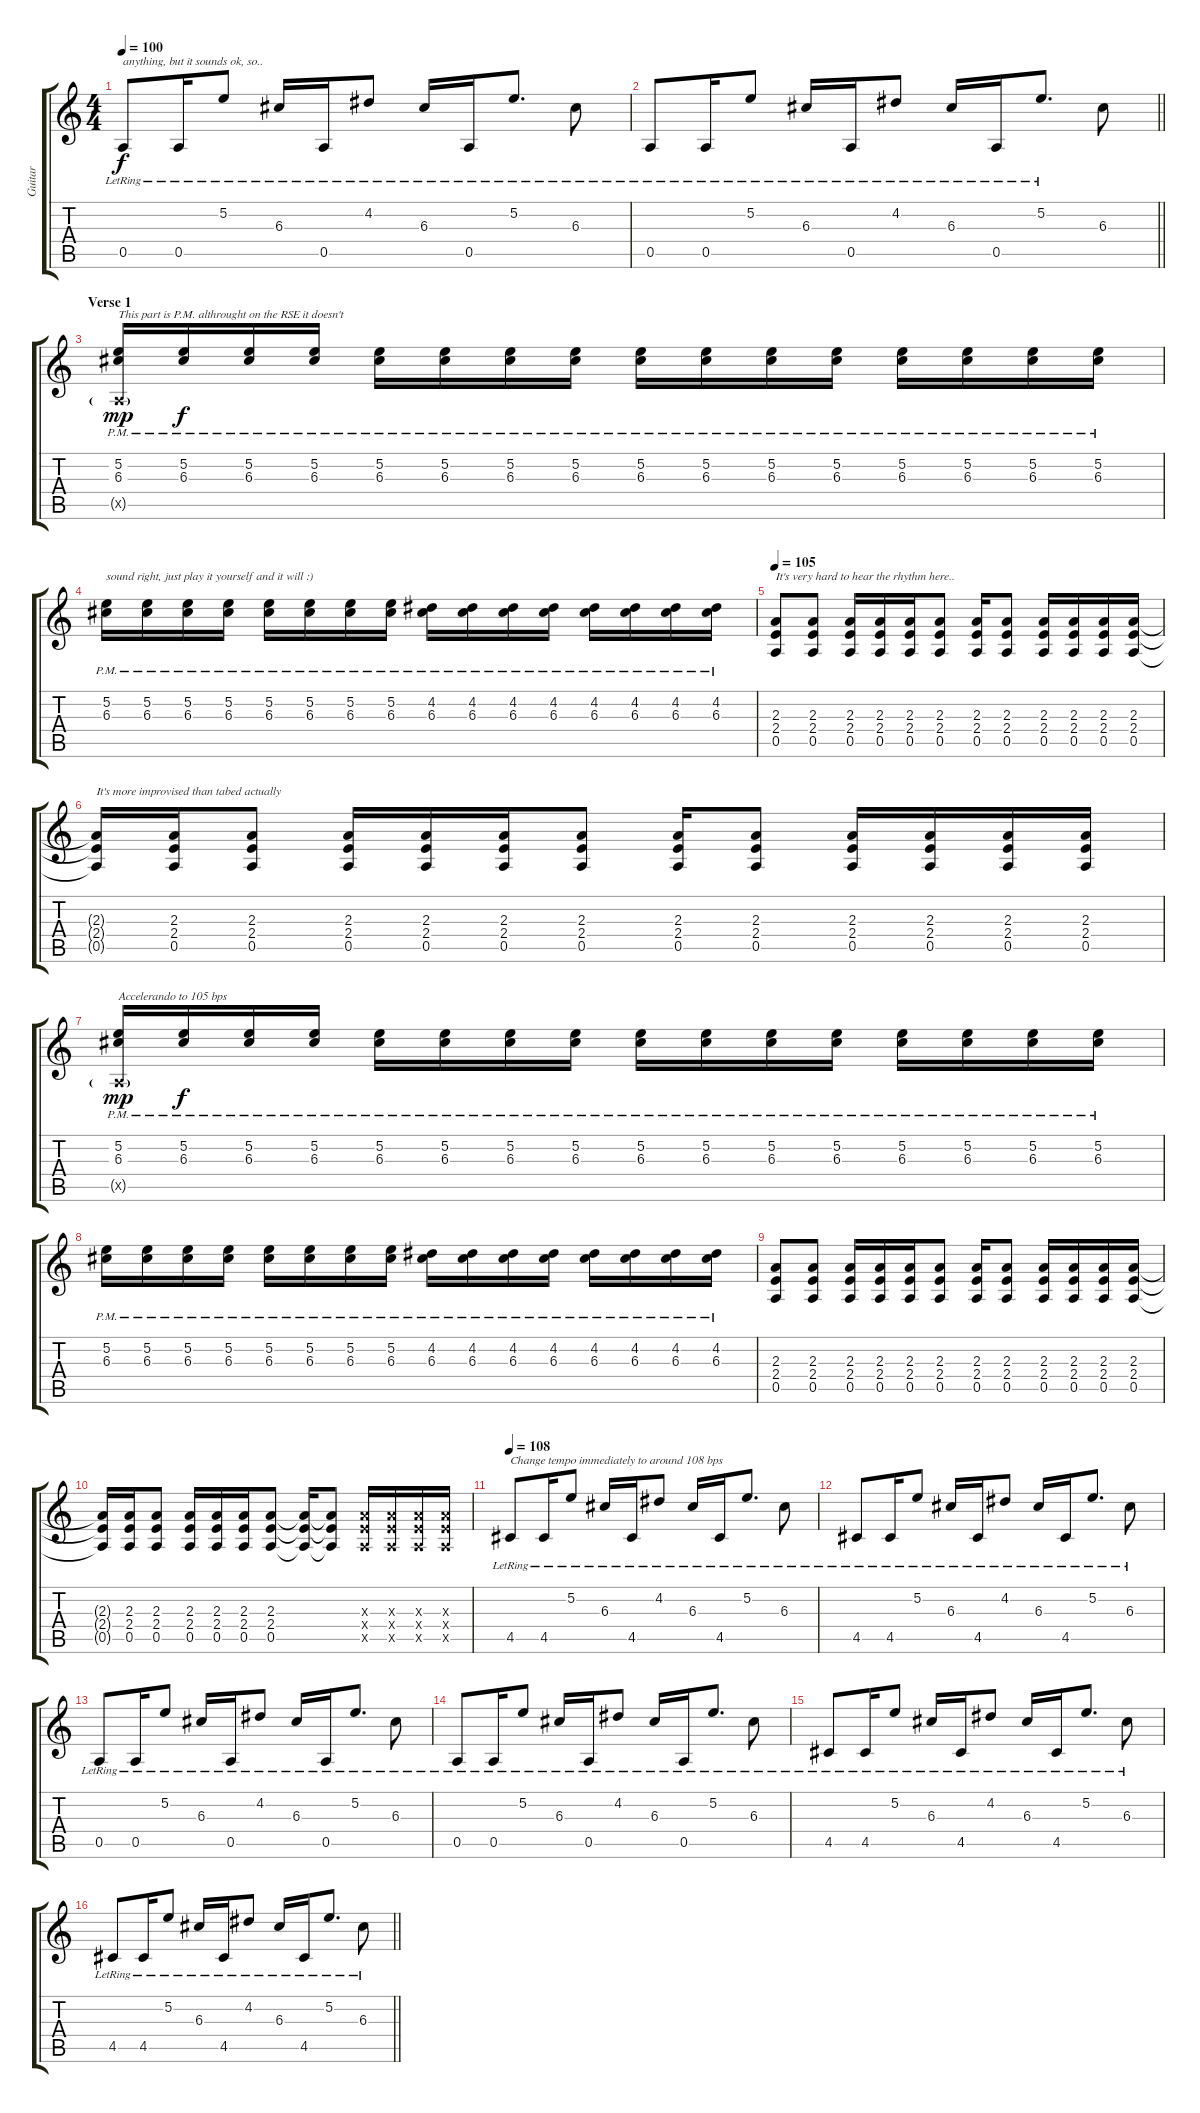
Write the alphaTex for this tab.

\track ("Guitar" "Guitar") {instrument distortionguitar}
\staff {score tabs}
\tuning (E4 B3 G3 D3 A2 E2) {hide}
\ts (4 4)
\tempo 100
\clef g2
\ks c
0.5{lr}.8{txt "anything, but it sounds ok, so.." dy f} 0.5{lr}.16 5.2{lr}.8 6.3{lr}.16 0.5{lr}.16 4.2{lr}.8 6.3{lr}.16 0.5{lr}.16 5.2{lr}.8{d} 6.3{lr}.8 |
\barLineRight lightlight
0.5{lr}.8 0.5{lr}.16 5.2{lr}.8 6.3{lr}.16 0.5{lr}.16 4.2{lr}.8 6.3{lr}.16 0.5{lr}.16 5.2{lr}.8{d} 6.3.8 |
\section ("" "Verse 1")
(5.2{pm} 6.3{pm} 0.5{g x}).16{txt "This part is P.M. althrought on the RSE it doesn't" dy mp} (5.2{pm} 6.3{pm}).16{dy f} (5.2{pm} 6.3{pm}).16 (5.2{pm} 6.3{pm}).16 (5.2{pm} 6.3{pm}).16 (5.2{pm} 6.3{pm}).16 (5.2{pm} 6.3{pm}).16 (5.2{pm} 6.3{pm}).16 (5.2{pm} 6.3{pm}).16 (5.2{pm} 6.3{pm}).16 (5.2{pm} 6.3{pm}).16 (5.2{pm} 6.3{pm}).16 (5.2{pm} 6.3{pm}).16 (5.2{pm} 6.3{pm}).16 (5.2{pm} 6.3{pm}).16 (5.2{pm} 6.3{pm}).16 |
(5.2{pm} 6.3{pm}).16{txt "sound right, just play it yourself and it will :)"} (5.2{pm} 6.3{pm}).16 (5.2{pm} 6.3{pm}).16 (5.2{pm} 6.3{pm}).16 (5.2{pm} 6.3{pm}).16 (5.2{pm} 6.3{pm}).16 (5.2{pm} 6.3{pm}).16 (5.2{pm} 6.3{pm}).16 (4.2{pm} 6.3{pm}).16 (4.2{pm} 6.3{pm}).16 (4.2{pm} 6.3{pm}).16 (4.2{pm} 6.3{pm}).16 (4.2{pm} 6.3{pm}).16 (4.2{pm} 6.3{pm}).16 (4.2{pm} 6.3{pm}).16 (4.2{pm} 6.3{pm}).16 |
\tempo 105
(2.3 2.4 0.5).8{txt "It's very hard to hear the rhythm here.."} (2.3 2.4 0.5).8 (2.3 2.4 0.5).16 (2.3 2.4 0.5).16 (2.3 2.4 0.5).16 (2.3 2.4 0.5).8 (2.3 2.4 0.5).16 (2.3 2.4 0.5).8 (2.3 2.4 0.5).16 (2.3 2.4 0.5).16 (2.3 2.4 0.5).16 (2.3 2.4 0.5).16 |
(2.3{t} 2.4{t} 0.5{t}).16{txt "It's more improvised than tabed actually"} (2.3 2.4 0.5).16 (2.3 2.4 0.5).8 (2.3 2.4 0.5).16 (2.3 2.4 0.5).16 (2.3 2.4 0.5).16 (2.3 2.4 0.5).8 (2.3 2.4 0.5).16 (2.3 2.4 0.5).8 (2.3 2.4 0.5).16 (2.3 2.4 0.5).16 (2.3 2.4 0.5).16 (2.3 2.4 0.5).16 |
(5.2{pm} 6.3{pm} 0.5{g x}).16{txt "Accelerando to 105 bps" dy mp} (5.2{pm} 6.3{pm}).16{dy f} (5.2{pm} 6.3{pm}).16 (5.2{pm} 6.3{pm}).16 (5.2{pm} 6.3{pm}).16 (5.2{pm} 6.3{pm}).16 (5.2{pm} 6.3{pm}).16 (5.2{pm} 6.3{pm}).16 (5.2{pm} 6.3{pm}).16 (5.2{pm} 6.3{pm}).16 (5.2{pm} 6.3{pm}).16 (5.2{pm} 6.3{pm}).16 (5.2{pm} 6.3{pm}).16 (5.2{pm} 6.3{pm}).16 (5.2{pm} 6.3{pm}).16 (5.2{pm} 6.3{pm}).16 |
(5.2{pm} 6.3{pm}).16 (5.2{pm} 6.3{pm}).16 (5.2{pm} 6.3{pm}).16 (5.2{pm} 6.3{pm}).16 (5.2{pm} 6.3{pm}).16 (5.2{pm} 6.3{pm}).16 (5.2{pm} 6.3{pm}).16 (5.2{pm} 6.3{pm}).16 (4.2{pm} 6.3{pm}).16 (4.2{pm} 6.3{pm}).16 (4.2{pm} 6.3{pm}).16 (4.2{pm} 6.3{pm}).16 (4.2{pm} 6.3{pm}).16 (4.2{pm} 6.3{pm}).16 (4.2{pm} 6.3{pm}).16 (4.2{pm} 6.3{pm}).16 |
(2.3 2.4 0.5).8 (2.3 2.4 0.5).8 (2.3 2.4 0.5).16 (2.3 2.4 0.5).16 (2.3 2.4 0.5).16 (2.3 2.4 0.5).8 (2.3 2.4 0.5).16 (2.3 2.4 0.5).8 (2.3 2.4 0.5).16 (2.3 2.4 0.5).16 (2.3 2.4 0.5).16 (2.3 2.4 0.5).16 |
(2.3{t} 2.4{t} 0.5{t}).16 (2.3 2.4 0.5).16 (2.3 2.4 0.5).8 (2.3 2.4 0.5).16 (2.3 2.4 0.5).16 (2.3 2.4 0.5).16 (2.3 2.4 0.5).8 (2.3{t} 2.4{t} 0.5{t}).16 (2.3{t} 2.4{t} 0.5{t}).8 (2.3{x} 2.4{x} 0.5{x}).16 (2.3{x} 2.4{x} 0.5{x}).16 (2.3{x} 2.4{x} 0.5{x}).16 (2.3{x} 2.4{x} 0.5{x}).16 |
\tempo 108
4.5{lr}.8{txt "Change tempo immediately to around 108 bps"} 4.5{lr}.16 5.2{lr}.8 6.3{lr}.16 4.5{lr}.16 4.2{lr}.8 6.3{lr}.16 4.5{lr}.16 5.2{lr}.8{d} 6.3{lr}.8 |
4.5{lr}.8 4.5{lr}.16 5.2{lr}.8 6.3{lr}.16 4.5{lr}.16 4.2{lr}.8 6.3{lr}.16 4.5{lr}.16 5.2{lr}.8{d} 6.3{lr}.8 |
0.5{lr}.8 0.5{lr}.16 5.2{lr}.8 6.3{lr}.16 0.5{lr}.16 4.2{lr}.8 6.3{lr}.16 0.5{lr}.16 5.2{lr}.8{d} 6.3{lr}.8 |
0.5{lr}.8 0.5{lr}.16 5.2{lr}.8 6.3{lr}.16 0.5{lr}.16 4.2{lr}.8 6.3{lr}.16 0.5{lr}.16 5.2{lr}.8{d} 6.3{lr}.8 |
4.5{lr}.8 4.5{lr}.16 5.2{lr}.8 6.3{lr}.16 4.5{lr}.16 4.2{lr}.8 6.3{lr}.16 4.5{lr}.16 5.2{lr}.8{d} 6.3{lr}.8 |
\barLineRight lightlight
4.5{lr}.8 4.5{lr}.16 5.2{lr}.8 6.3{lr}.16 4.5{lr}.16 4.2{lr}.8 6.3{lr}.16 4.5{lr}.16 5.2{lr}.8{d} 6.3{lr}.8
